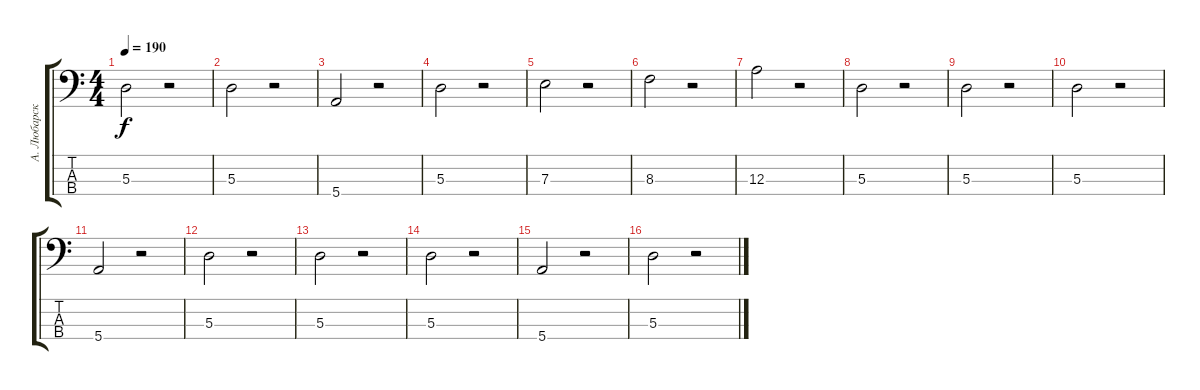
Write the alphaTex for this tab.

\track ("А. Любарский" "А. Любарск") {instrument synthbass2}
\staff {score tabs}
\tuning (G2 D2 A1 E1) {hide}
\ts (4 4)
\tempo 190
\clef f4
\ks c
5.3.2{dy f} r.2 |
5.3.2 r.2 |
5.4.2 r.2 |
5.3.2 r.2 |
7.3.2 r.2 |
8.3.2 r.2 |
12.3.2 r.2 |
5.3.2 r.2 |
5.3.2 r.2 |
5.3.2 r.2 |
5.4.2 r.2 |
5.3.2 r.2 |
5.3.2 r.2 |
5.3.2 r.2 |
5.4.2 r.2 |
5.3.2 r.2
